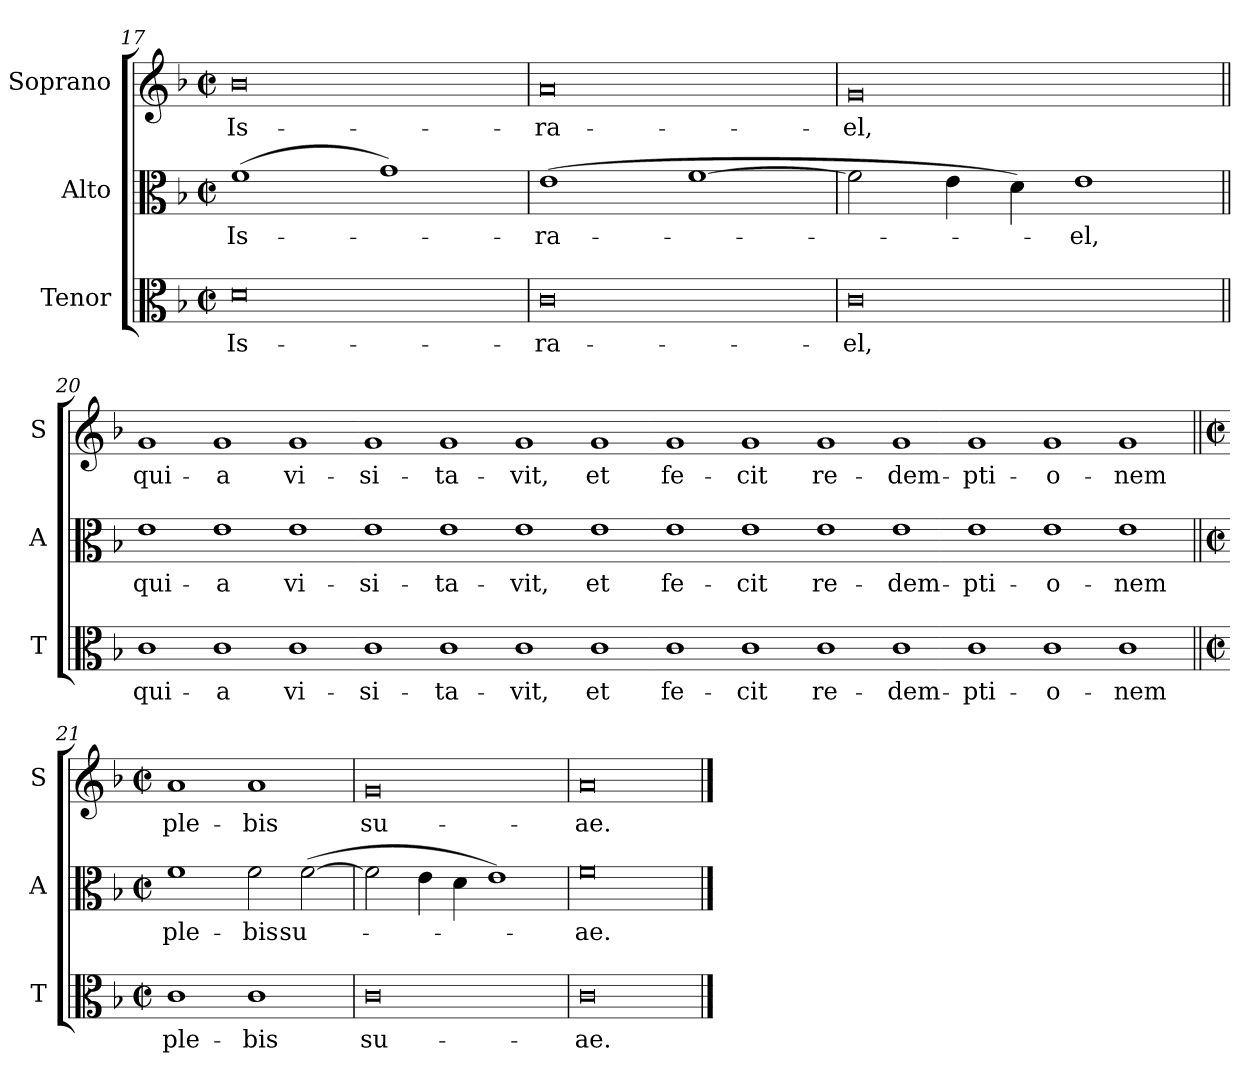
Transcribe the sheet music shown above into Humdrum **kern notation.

**kern	**text	**kern	**text	**kern	**text
*part3	*part3	*part2	*part2	*part1	*part1
*staff3	*staff3	*staff2	*staff2	*staff1	*staff1
*I"Tenor	*	*I"Alto	*	*I"Soprano	*
*I'T	*	*I'A	*	*I'S	*
*clefC3	*	*clefC3	*	*clefG2	*
*k[b-]	*	*k[b-]	*	*k[b-]	*
*F:	*	*F:	*	*F:	*
*M4/2	*	*M4/2	*	*M4/2	*
*met(c|)	*	*met(c|)	*	*met(c|)	*
=17	=17	=17	=17	=17	=17
!	!LO:LY:b	!	!LO:LY:b	!	!LO:LY:b
0d	Is-	(<1f	Is-	0b-	Is-
.	.	1g)	.	.	.
=18	=18	=18	=18	=18	=18
!	!LO:LY:b	!	!LO:LY:b	!	!LO:LY:b
0c	-ra-	(<1e	ra-	0a	-ra-
.	.	[1f	.	.	.
=19	=19	=19	=19	=19	=19
!	!LO:LY:b	!	!	!	!LO:LY:b
0c	-el,	2f]	.	0g	-el,
.	.	4e	.	.	.
.	.	4d)	.	.	.
!	!	!	!LO:LY:b	!	!
.	.	1e	el,	.	.
!!LO:LB:g=z
=20||	=20||	=20||	=20||	=20||	=20||
!	!LO:LY:b	!	!LO:LY:b	!	!LO:LY:b
1c	qui-	1e	qui-	1g	qui-
!	!LO:LY:b	!	!LO:LY:b	!	!LO:LY:b
1c	-a	1e	-a	1g	-a
!	!LO:LY:b	!	!LO:LY:b	!	!LO:LY:b
1c	vi-	1e	vi-	1g	vi-
!	!LO:LY:b	!	!LO:LY:b	!	!LO:LY:b
1c	-si-	1e	-si-	1g	-si-
!	!LO:LY:b	!	!LO:LY:b	!	!LO:LY:b
1c	-ta-	1e	-ta-	1g	-ta-
!	!LO:LY:b	!	!LO:LY:b	!	!LO:LY:b
1c	-vit,	1e	-vit,	1g	-vit,
!	!LO:LY:b	!	!LO:LY:b	!	!LO:LY:b
1c	et	1e	et	1g	et
!	!LO:LY:b	!	!LO:LY:b	!	!LO:LY:b
1c	fe-	1e	fe-	1g	fe-
!	!LO:LY:b	!	!LO:LY:b	!	!LO:LY:b
1c	-cit	1e	-cit	1g	-cit
!	!LO:LY:b	!	!LO:LY:b	!	!LO:LY:b
1c	re-	1e	re-	1g	re-
!	!LO:LY:b	!	!LO:LY:b	!	!LO:LY:b
1c	-dem-	1e	-dem-	1g	-dem-
!	!LO:LY:b	!	!LO:LY:b	!	!LO:LY:b
1c	-pti-	1e	-pti-	1g	-pti-
!	!LO:LY:b	!	!LO:LY:b	!	!LO:LY:b
1c	-o-	1e	-o-	1g	-o-
!	!LO:LY:b	!	!LO:LY:b	!	!LO:LY:b
1c	-nem	1e	-nem	1g	-nem
=21||	=21||	=21||	=21||	=21||	=21||
*M4/2	*	*M4/2	*	*M4/2	*
*met(c|)	*	*met(c|)	*	*met(c|)	*
!	!LO:LY:b	!	!LO:LY:b	!	!LO:LY:b
1c	ple-	1f	ple-	1a	ple-
!	!LO:LY:b	!	!LO:LY:b	!	!LO:LY:b
1c	-bis	2f	-bis	1a	-bis
!	!	!	!LO:LY:b	!	!
.	.	(<[2f	su-	.	.
=22	=22	=22	=22	=22	=22
!	!LO:LY:b	!	!	!	!LO:LY:b
0c	su-	2f]	.	0g	su-
.	.	4e	.	.	.
.	.	4d	.	.	.
.	.	1e)	.	.	.
=23	=23	=23	=23	=23	=23
!	!LO:LY:b	!	!LO:LY:b	!	!LO:LY:b
0c	-ae.	0f	ae.	0a	-ae.
==	==	==	==	==	==
*-	*-	*-	*-	*-	*-
